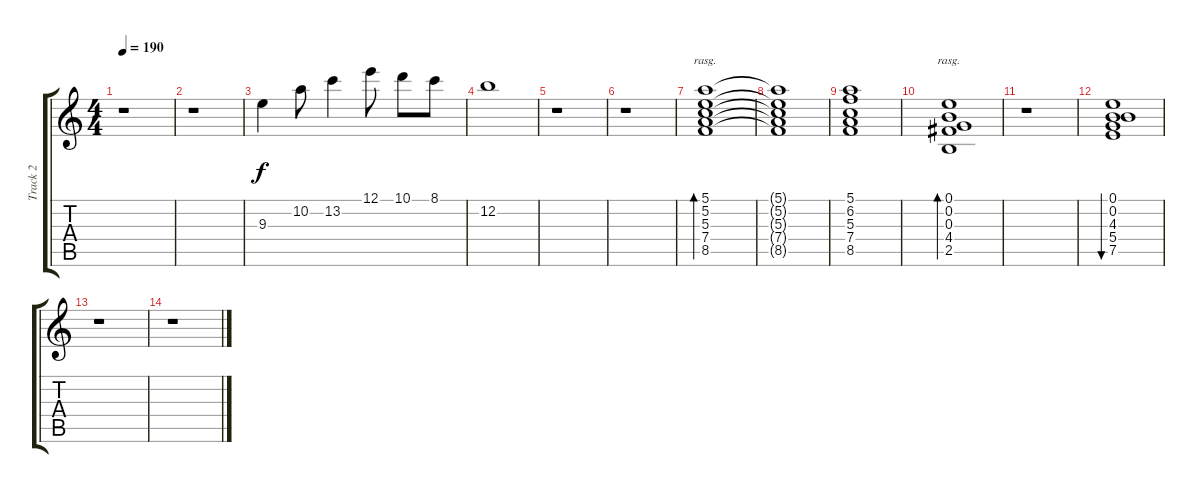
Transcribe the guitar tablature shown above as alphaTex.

\track ("Track 2" "Track 2") {instrument acousticguitarsteel}
\staff {score tabs}
\tuning (E4 B3 G3 D3 A2 E2) {hide}
\ts (4 4)
\tempo 190
\clef g2
\ks c
r.1{dy f} |
r.1 |
9.3.4 10.2.8 13.2.4 12.1.8 10.1.8 8.1.8 |
12.2.1 |
r.1 |
r.1 |
(5.1 5.2 5.3 7.4 8.5).1{bd 240 rasg ii} |
(5.1{t} 5.2{t} 5.3{t} 7.4{t} 8.5{t}).1 |
(5.1 6.2 5.3 7.4 8.5).1 |
(0.1 0.2 0.3 4.4 2.5).1{bd 240 rasg ii} |
r.1 |
(0.1 0.2 4.3 5.4 7.5).1{bu 480} |
r.1 |
r.1
